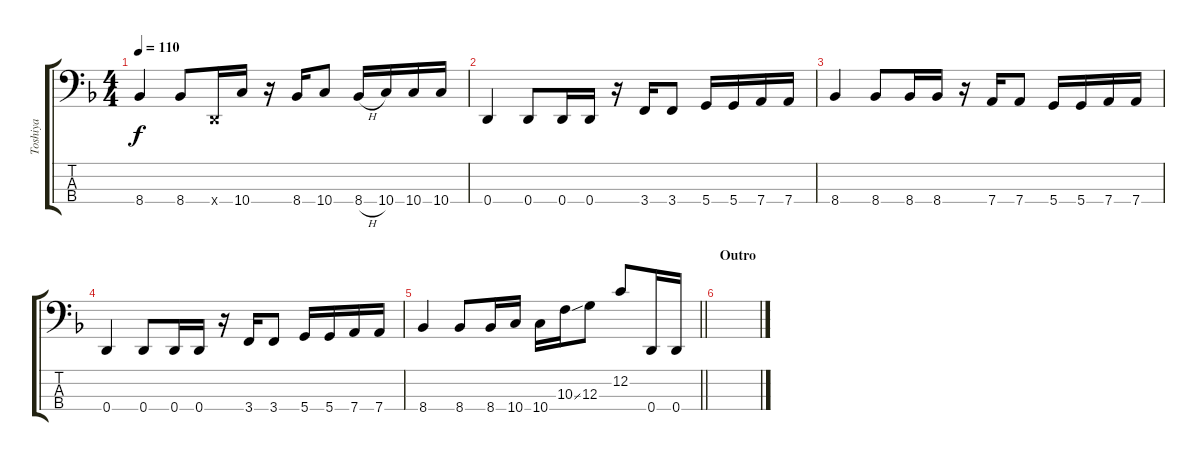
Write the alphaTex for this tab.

\track ("Toshiya" "Toshiya") {instrument electricbasspick}
\staff {score tabs}
\tuning (F2 C2 G1 D1) {hide}
\ts (4 4)
\tempo 110
\clef f4
\ks f
8.4.4{dy f} 8.4.8 0.4{x}.16 10.4.16 r.16 8.4.16 10.4.8 8.4{h}.16 10.4.16 10.4.16 10.4.16 |
0.4.4 0.4.8 0.4.16 0.4.16 r.16 3.4.16 3.4.8 5.4.16 5.4.16 7.4.16 7.4.16 |
8.4.4 8.4.8 8.4.16 8.4.16 r.16 7.4.16 7.4.8 5.4.16 5.4.16 7.4.16 7.4.16 |
0.4.4 0.4.8 0.4.16 0.4.16 r.16 3.4.16 3.4.8 5.4.16 5.4.16 7.4.16 7.4.16 |
\barLineRight lightlight
8.4.4 8.4.8 8.4.16 10.4.16 10.4.16 10.3{ss}.16 12.3.8 12.2.8 0.4.16 0.4.16 |
\section ("" "Outro")
